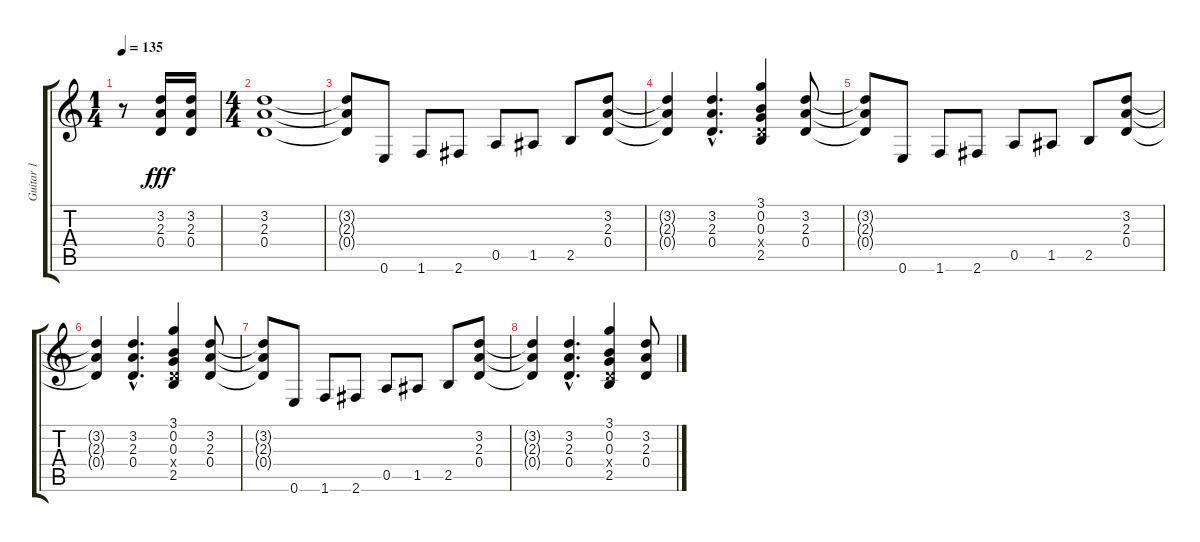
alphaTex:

\track ("Guitar 1" "Guitar 1") {instrument overdrivenguitar}
\staff {score tabs}
\tuning (E4 B3 G3 D3 A2 E2) {hide}
\ts (1 4)
\tempo 135
\clef g2
\ks c
r.8{dy fff instrument overdrivenguitar} (3.2 2.3 0.4).16 (3.2 2.3 0.4).16 |
\ts (4 4)
(3.2 2.3 0.4).1 |
(3.2{t} 2.3{t} 0.4{t}).8 0.6.8 1.6.8 2.6.8 0.5.8 1.5.8 2.5.8 (3.2 2.3 0.4).8 |
(3.2{t} 2.3{t} 0.4{t}).4 (3.2{hac} 2.3{hac} 0.4{hac}).4{d} (3.1 0.2 0.3 0.4{x} 2.5).4 (3.2 2.3 0.4).8 |
(3.2{t} 2.3{t} 0.4{t}).8 0.6.8 1.6.8 2.6.8 0.5.8 1.5.8 2.5.8 (3.2 2.3 0.4).8 |
(3.2{t} 2.3{t} 0.4{t}).4 (3.2{hac} 2.3{hac} 0.4{hac}).4{d} (3.1 0.2 0.3 0.4{x} 2.5).4 (3.2 2.3 0.4).8 |
(3.2{t} 2.3{t} 0.4{t}).8 0.6.8 1.6.8 2.6.8 0.5.8 1.5.8 2.5.8 (3.2 2.3 0.4).8 |
(3.2{t} 2.3{t} 0.4{t}).4 (3.2{hac} 2.3{hac} 0.4{hac}).4{d} (3.1 0.2 0.3 0.4{x} 2.5).4 (3.2 2.3 0.4).8
